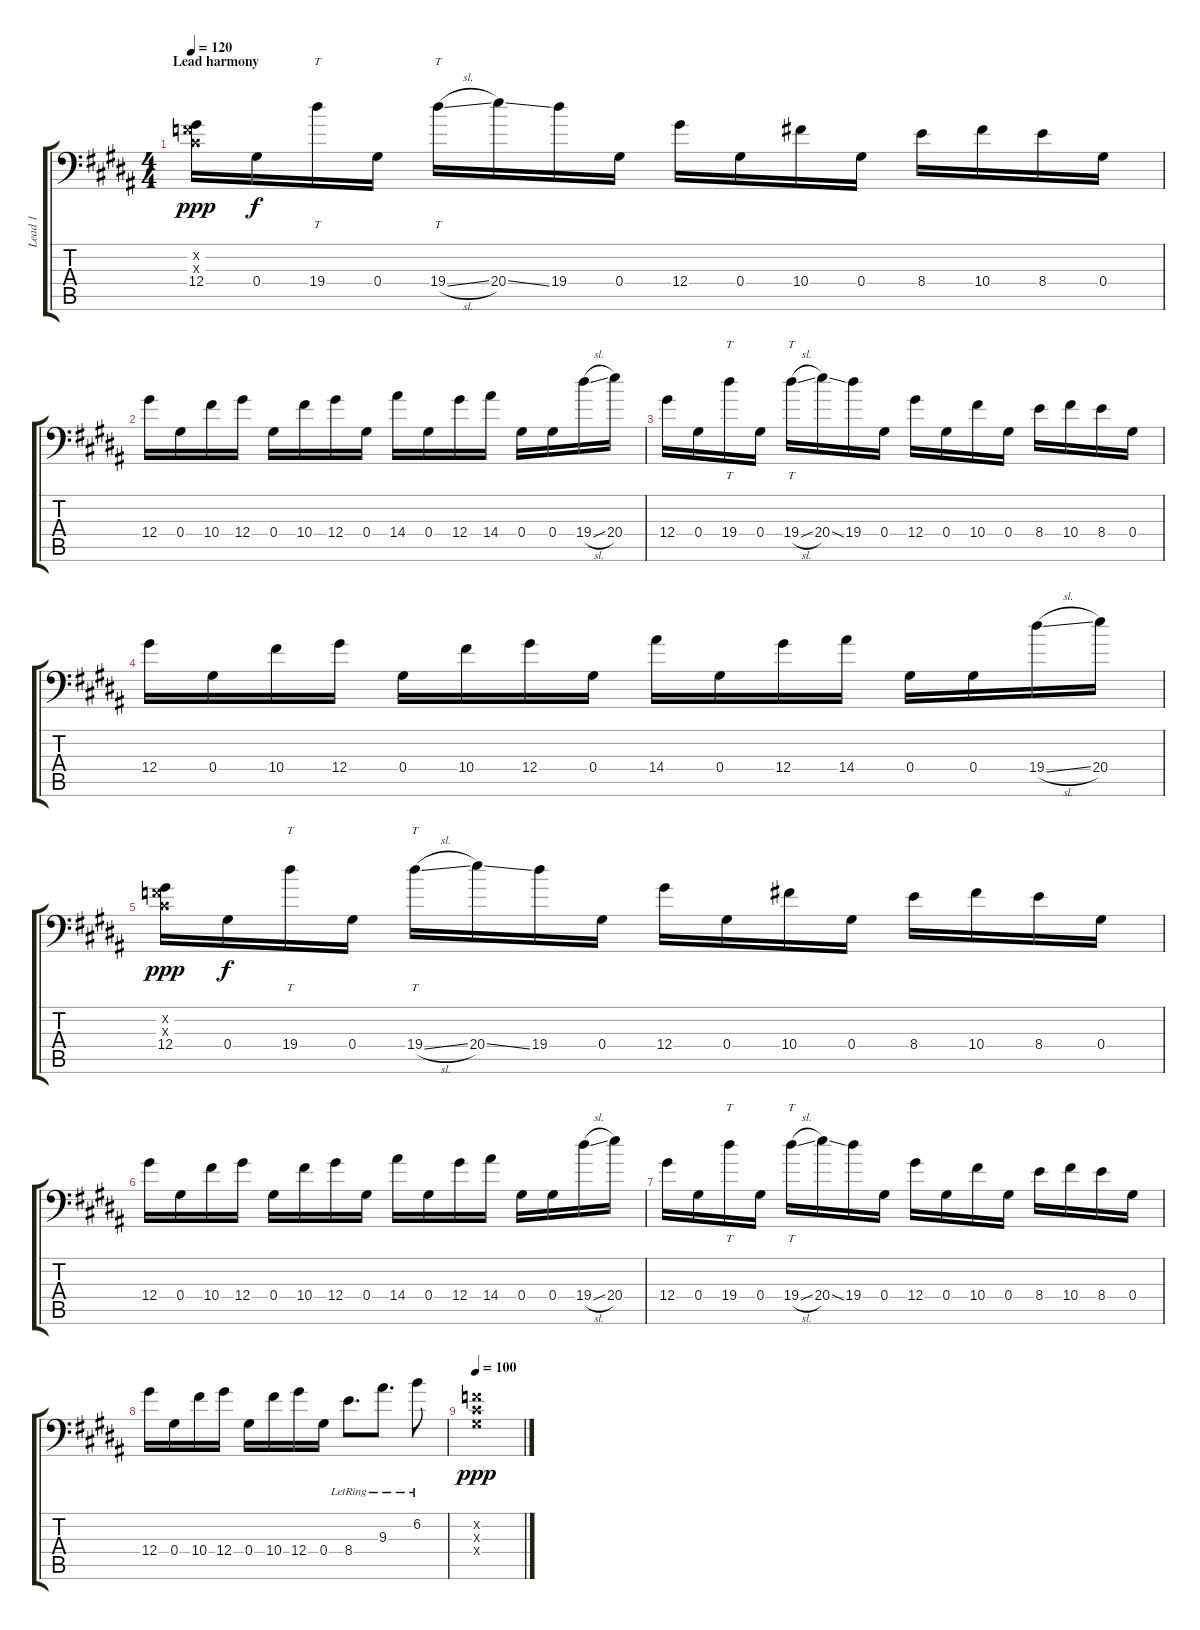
\track ("Lead 1" "Lead 1") {instrument distortionguitar}
\staff {score tabs}
\tuning (Bb3 F3 Db3 Ab2 Eb2 Ab1) {hide}
\ts (4 4)
\section ("" "Lead harmony")
\tempo 120
\clef f4
\ks b
(0.2{x} 0.3{x} 12.4).16{dy ppp} 0.4.16{dy f} 19.4.16{tt} 0.4.16 19.4{sl}.16{tt} 20.4{ss}.16 19.4.16 0.4.16 12.4.16 0.4.16 10.4.16 0.4.16 8.4.16 10.4.16 8.4.16 0.4.16 |
12.4.16 0.4.16 10.4.16 12.4.16 0.4.16 10.4.16 12.4.16 0.4.16 14.4.16 0.4.16 12.4.16 14.4.16 0.4.16 0.4.16 19.4{sl}.16 20.4.16 |
12.4.16 0.4.16 19.4.16{tt} 0.4.16 19.4{sl}.16{tt} 20.4{ss}.16 19.4.16 0.4.16 12.4.16 0.4.16 10.4.16 0.4.16 8.4.16 10.4.16 8.4.16 0.4.16 |
12.4.16 0.4.16 10.4.16 12.4.16 0.4.16 10.4.16 12.4.16 0.4.16 14.4.16 0.4.16 12.4.16 14.4.16 0.4.16 0.4.16 19.4{sl}.16 20.4.16 |
(0.2{x} 0.3{x} 12.4).16{dy ppp} 0.4.16{dy f} 19.4.16{tt} 0.4.16 19.4{sl}.16{tt} 20.4{ss}.16 19.4.16 0.4.16 12.4.16 0.4.16 10.4.16 0.4.16 8.4.16 10.4.16 8.4.16 0.4.16 |
12.4.16 0.4.16 10.4.16 12.4.16 0.4.16 10.4.16 12.4.16 0.4.16 14.4.16 0.4.16 12.4.16 14.4.16 0.4.16 0.4.16 19.4{sl}.16 20.4.16 |
12.4.16 0.4.16 19.4.16{tt} 0.4.16 19.4{sl}.16{tt} 20.4{ss}.16 19.4.16 0.4.16 12.4.16 0.4.16 10.4.16 0.4.16 8.4.16 10.4.16 8.4.16 0.4.16 |
12.4.16 0.4.16 10.4.16 12.4.16 0.4.16 10.4.16 12.4.16 0.4.16 8.4{lr}.8{d} 9.3{lr}.8{d} 6.2{lr}.8 |
\tempo 100
(0.2{x} 0.3{x} 0.4{x}).1{dy ppp}
